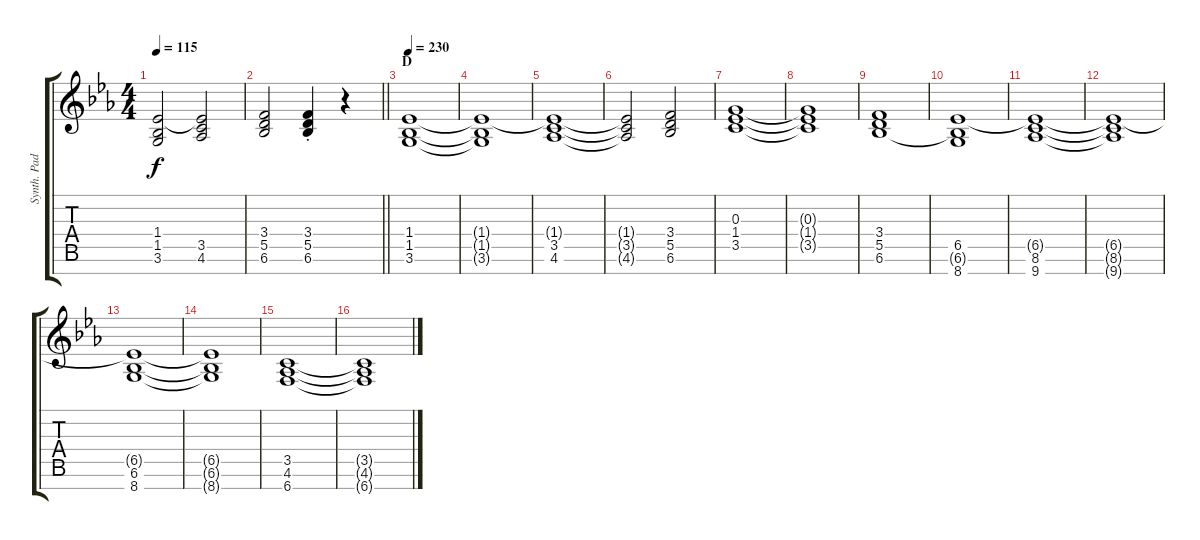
\track ("Synth. Pad" "Synth. Pad") {instrument pad2warm}
\staff {score tabs}
\tuning (E5 B4 G4 D4 A3 E3 B2) {hide}
\ts (4 4)
\tempo 115
\clef g2
\ks eb
(1.4{t} 1.5{t} 3.6{t}).2{dy f} (1.4{t} 3.5 4.6).2 |
\barLineRight lightlight
(3.4 5.5 6.6).2 (3.4{st} 5.5{st} 6.6{st}).4 r.4 |
\section ("" "D")
\tempo 230
(1.4 1.5 3.6).1 |
(1.4{t} 1.5{t} 3.6{t}).1 |
(1.4{t} 3.5 4.6).1 |
(1.4{t} 3.5{t} 4.6{t}).2 (3.4 5.5 6.6).2 |
(0.3 1.4 3.5).1 |
(0.3{t} 1.4{t} 3.5{t}).1 |
(3.4 5.5 6.6).1 |
(6.5 6.6{t} 8.7).1 |
(6.5{t} 8.6 9.7).1 |
(6.5{t} 8.6{t} 9.7{t}).1 |
(6.5{t} 6.6 8.7).1 |
(6.5{t} 6.6{t} 8.7{t}).1 |
(3.5 4.6 6.7).1 |
(3.5{t} 4.6{t} 6.7{t}).1
